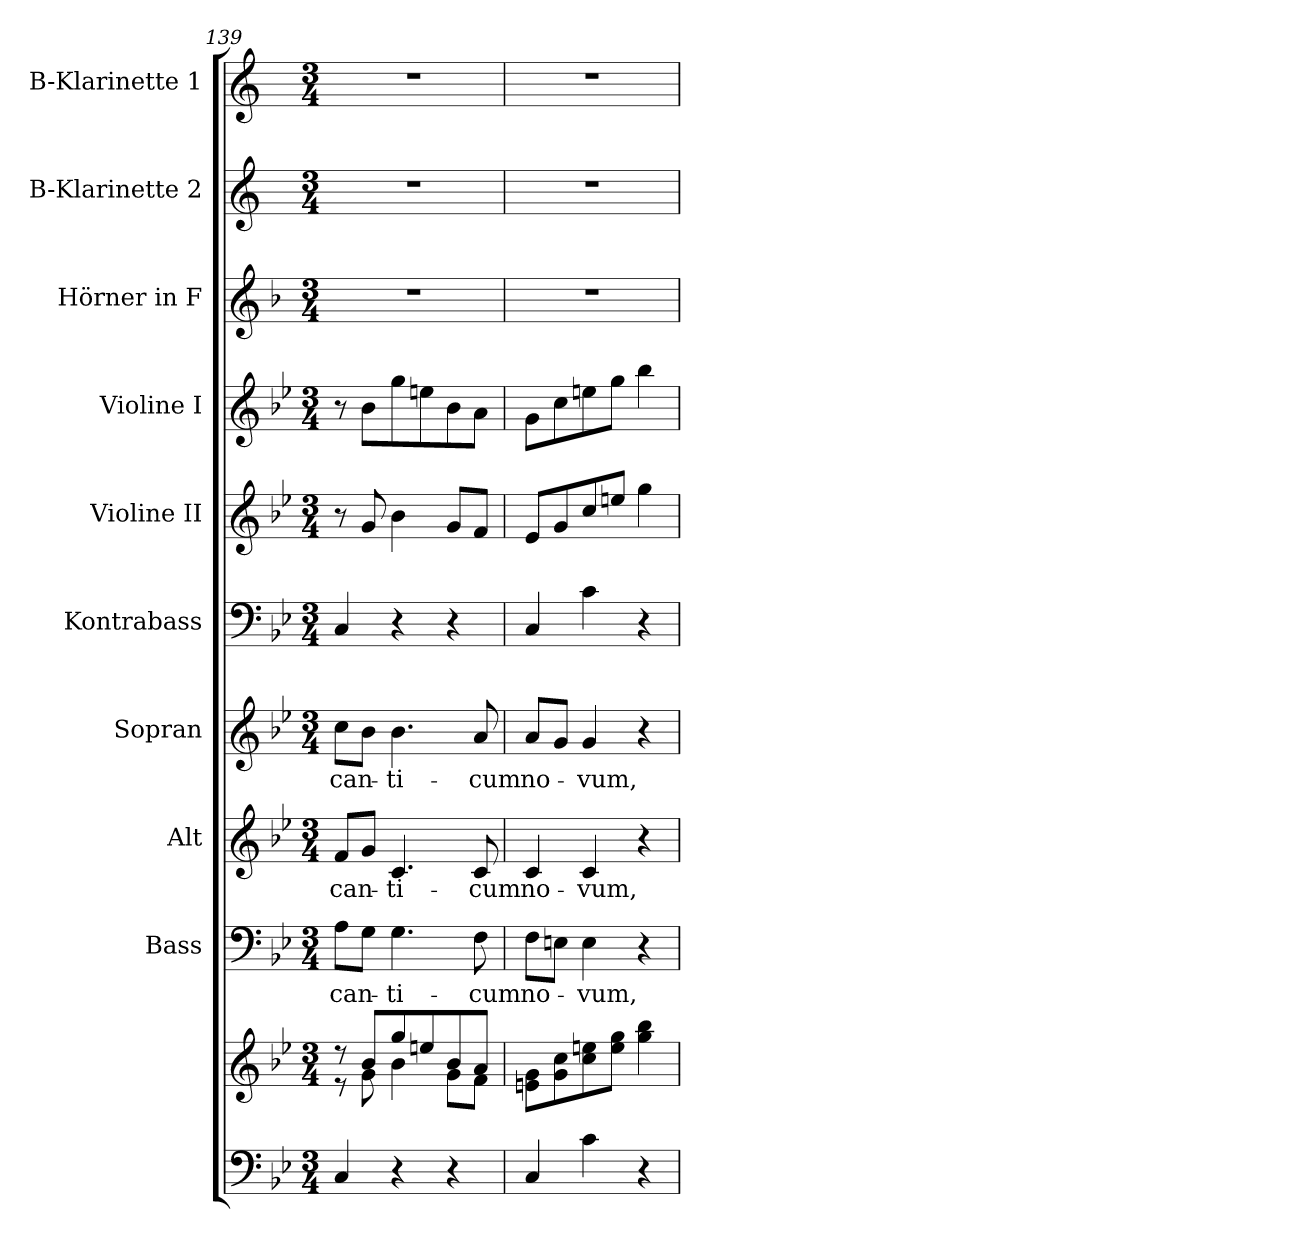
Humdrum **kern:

**kern	**kern	**kern	**text	**kern	**text	**kern	**text	**kern	**kern	**kern	**kern	**kern	**kern
*part10	*part10	*part9	*part9	*part8	*part8	*part7	*part7	*part6	*part5	*part4	*part3	*part2	*part1
*staff11	*staff10	*staff9	*staff9	*staff8	*staff8	*staff7	*staff7	*staff6	*staff5	*staff4	*staff3	*staff2	*staff1
*	*	*I"Bass	*	*I"Alt	*	*I"Sopran	*	*I"Kontrabass	*I"Violine II	*I"Violine I	*I"Hörner in F	*I"B-Klarinette 2	*I"B-Klarinette 1
*	*	*I'B.	*	*I'A.	*	*I'S.	*	*I'Kb.	*I'Vl. II	*I'Vl. I	*	*I'B Kl. 2	*I'B Kl. 1
!!LO:PB:g=z
*clefF4	*clefG2	*clefF4	*	*clefG2	*	*clefG2	*	*clefF4	*clefG2	*clefG2	*clefG2	*clefG2	*clefG2
*	*	*	*	*	*	*	*	*ITrd7c12	*	*	*ITrd4c7	*ITrd1c2	*ITrd1c2
*k[b-e-]	*k[b-e-]	*k[b-e-]	*	*k[b-e-]	*	*k[b-e-]	*	*k[b-e-]	*k[b-e-]	*k[b-e-]	*k[b-e-]	*k[b-e-]	*k[b-e-]
*B-:	*B-:	*B-:	*	*B-:	*	*B-:	*	*B-:	*B-:	*B-:	*B-:	*B-:	*B-:
*M3/4	*M3/4	*M3/4	*	*M3/4	*	*M3/4	*	*M3/4	*M3/4	*M3/4	*M3/4	*M3/4	*M3/4
=139	=139	=139	=139	=139	=139	=139	=139	=139	=139	=139	=139	=139	=139
*	*^	*	*	*	*	*	*	*	*	*	*	*	*
!	!	!	!	!LO:LY:b	!	!LO:LY:b	!	!LO:LY:b	!	!	!	!	!	!
4C/	8r	8r	8A\L	can-	8f/L	can-	8cc\L	can-	4CC/	8r	8r	2.r	2.r	2.r
.	8b-/L	8g\	8G\J	.	8g/J	.	8b-\J	.	.	8g/	8b-\L	.	.	.
!	!	!	!	!LO:LY:b	!	!LO:LY:b	!	!LO:LY:b	!	!	!	!	!	!
4r	8gg/	4b-\	4.G\	-ti-	4.c/	-ti-	4.b-\	-ti-	4r	4b-\	8gg\	.	.	.
.	8een/	.	.	.	.	.	.	.	.	.	8een\	.	.	.
4r	8b-/	8g\L	.	.	.	.	.	.	4r	8g/L	8b-\	.	.	.
!	!	!	!	!LO:LY:b	!	!LO:LY:b	!	!LO:LY:b	!	!	!	!	!	!
.	8a/J	8f\J	8F\	-cum	8c/	-cum	8a/	-cum	.	8f/J	8a\J	.	.	.
=140	=140	=140	=140	=140	=140	=140	=140	=140	=140	=140	=140	=140	=140	=140
!	!	!	!	!LO:LY:b	!	!LO:LY:b	!	!LO:LY:b	!	!	!	!	!	!
*	*v	*v	*	*	*	*	*	*	*	*	*	*	*	*
4C/	8e\ 8g\L	8F\L	no-	4c/	no-	8a/L	no-	4CC/	8e-/L	8g\L	2.r	2.r	2.r
.	8g\ 8cc\	8En\J	.	.	.	8g/J	.	.	8g/	8cc\	.	.	.
!	!	!	!LO:LY:b	!	!LO:LY:b	!	!LO:LY:b	!	!	!	!	!	!
4c\	8cc\ 8een\	4E\	-vum,	4c/	-vum,	4g/	-vum,	4C\	8cc/	8een\	.	.	.
.	8ee\ 8gg\J	.	.	.	.	.	.	.	8een/J	8gg\J	.	.	.
4r	4gg\ 4bb-\	4r	.	4r	.	4r	.	4r	4gg\	4bb-\	.	.	.
=	=	=	=	=	=	=	=	=	=	=	=	=	=
*-	*-	*-	*-	*-	*-	*-	*-	*-	*-	*-	*-	*-	*-
